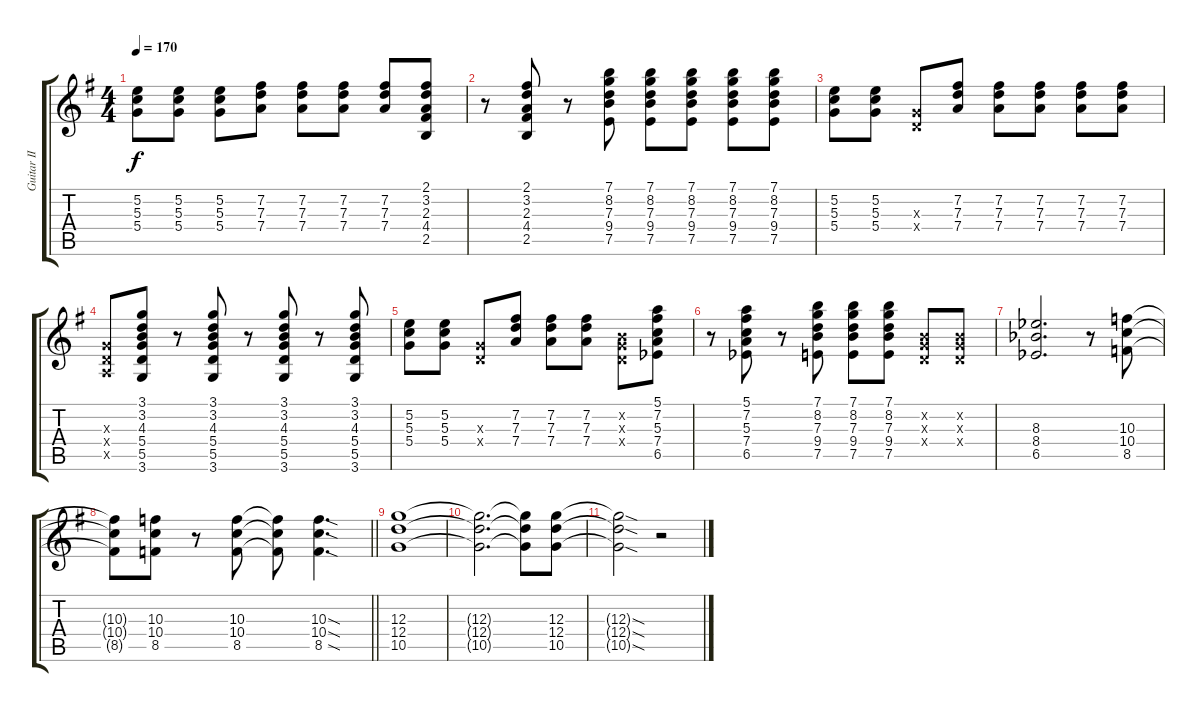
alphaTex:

\track ("Guitar II (Nakano Azusa)" "Guitar II ") {instrument distortionguitar}
\staff {score tabs}
\tuning (E4 B3 G3 D3 A2 E2) {hide}
\ts (4 4)
\tempo 170
\clef g2
\ks g
(5.2 5.3 5.4).8{dy f} (5.2 5.3 5.4).8 (5.2 5.3 5.4).8 (7.2 7.3 7.4).8 (7.2 7.3 7.4).8 (7.2 7.3 7.4).8 (7.2 7.3 7.4).8 (2.1 3.2 2.3 4.4 2.5).8 |
r.8 (2.1 3.2 2.3 4.4 2.5).8 r.8 (7.1 8.2 7.3 9.4 7.5).8 (7.1 8.2 7.3 9.4 7.5).8 (7.1 8.2 7.3 9.4 7.5).8 (7.1 8.2 7.3 9.4 7.5).8 (7.1 8.2 7.3 9.4 7.5).8 |
(5.2 5.3 5.4).8 (5.2 5.3 5.4).8 (0.3{x} 0.4{x}).8 (7.2 7.3 7.4).8 (7.2 7.3 7.4).8 (7.2 7.3 7.4).8 (7.2 7.3 7.4).8 (7.2 7.3 7.4).8 |
(0.3{x} 0.4{x} 0.5{x}).8 (3.1 3.2 4.3 5.4 5.5 3.6).8 r.8 (3.1 3.2 4.3 5.4 5.5 3.6).8 r.8 (3.1 3.2 4.3 5.4 5.5 3.6).8 r.8 (3.1 3.2 4.3 5.4 5.5 3.6).8 |
(5.2 5.3 5.4).8 (5.2 5.3 5.4).8 (0.3{x} 0.4{x}).8 (7.2 7.3 7.4).8 (7.2 7.3 7.4).8 (7.2 7.3 7.4).8 (0.2{x} 0.3{x} 0.4{x}).8 (5.1 7.2 5.3 7.4 6.5{acc b}).8 |
r.8 (5.1 7.2 5.3 7.4 6.5{acc b}).8 r.8 (7.1 8.2 7.3 9.4 7.5).8 (7.1 8.2 7.3 9.4 7.5).8 (7.1 8.2 7.3 9.4 7.5).8 (0.2{x} 0.3{x} 0.4{x}).8 (0.2{x} 0.3{x} 0.4{x}).8 |
(8.3{acc b} 8.4{acc b} 6.5{acc b}).2{d} r.8 (10.3 10.4 8.5).8 |
\barLineRight lightlight
(10.3{t} 10.4{t} 8.5{t}).8 (10.3 10.4 8.5).8 r.8 (10.3 10.4 8.5).8 (10.3{t} 10.4{t} 8.5{t}).8 (10.3{sod} 10.4{sod} 8.5{sod}).4{d} |
(12.3 12.4 10.5).1 |
(12.3{t} 12.4{t} 10.5{t}).2{d} (12.3{t} 12.4{t} 10.5{t}).8 (12.3 12.4 10.5).8 |
(12.3{sod t} 12.4{sod t} 10.5{sod t}).2 r.2
